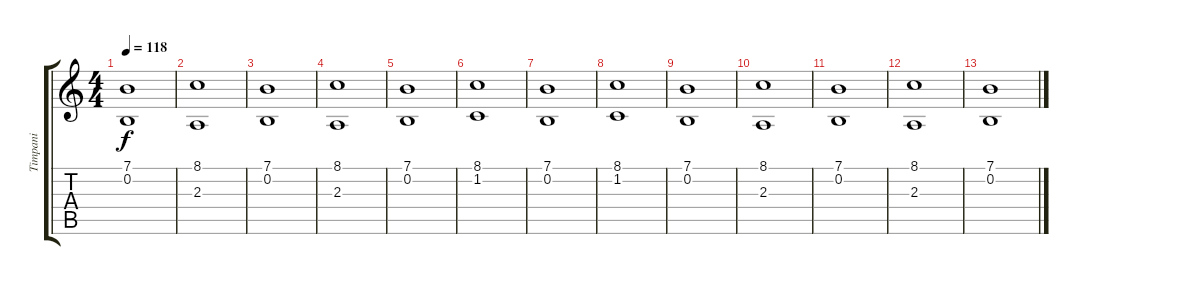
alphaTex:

\track ("Timpani" "Timpani") {instrument choiraahs}
\staff {score tabs}
\tuning (E4 B3 G3 D3 A2 E2) {hide}
\ts (4 4)
\tempo 118
\clef g2
\ks c
(7.1 0.2).1{dy f} |
(8.1 2.3).1 |
(7.1 0.2).1 |
(8.1 2.3).1 |
(7.1 0.2).1 |
(8.1 1.2).1 |
(7.1 0.2).1 |
(8.1 1.2).1 |
(7.1 0.2).1 |
(8.1 2.3).1 |
(7.1 0.2).1 |
(8.1 2.3).1 |
(7.1 0.2).1
